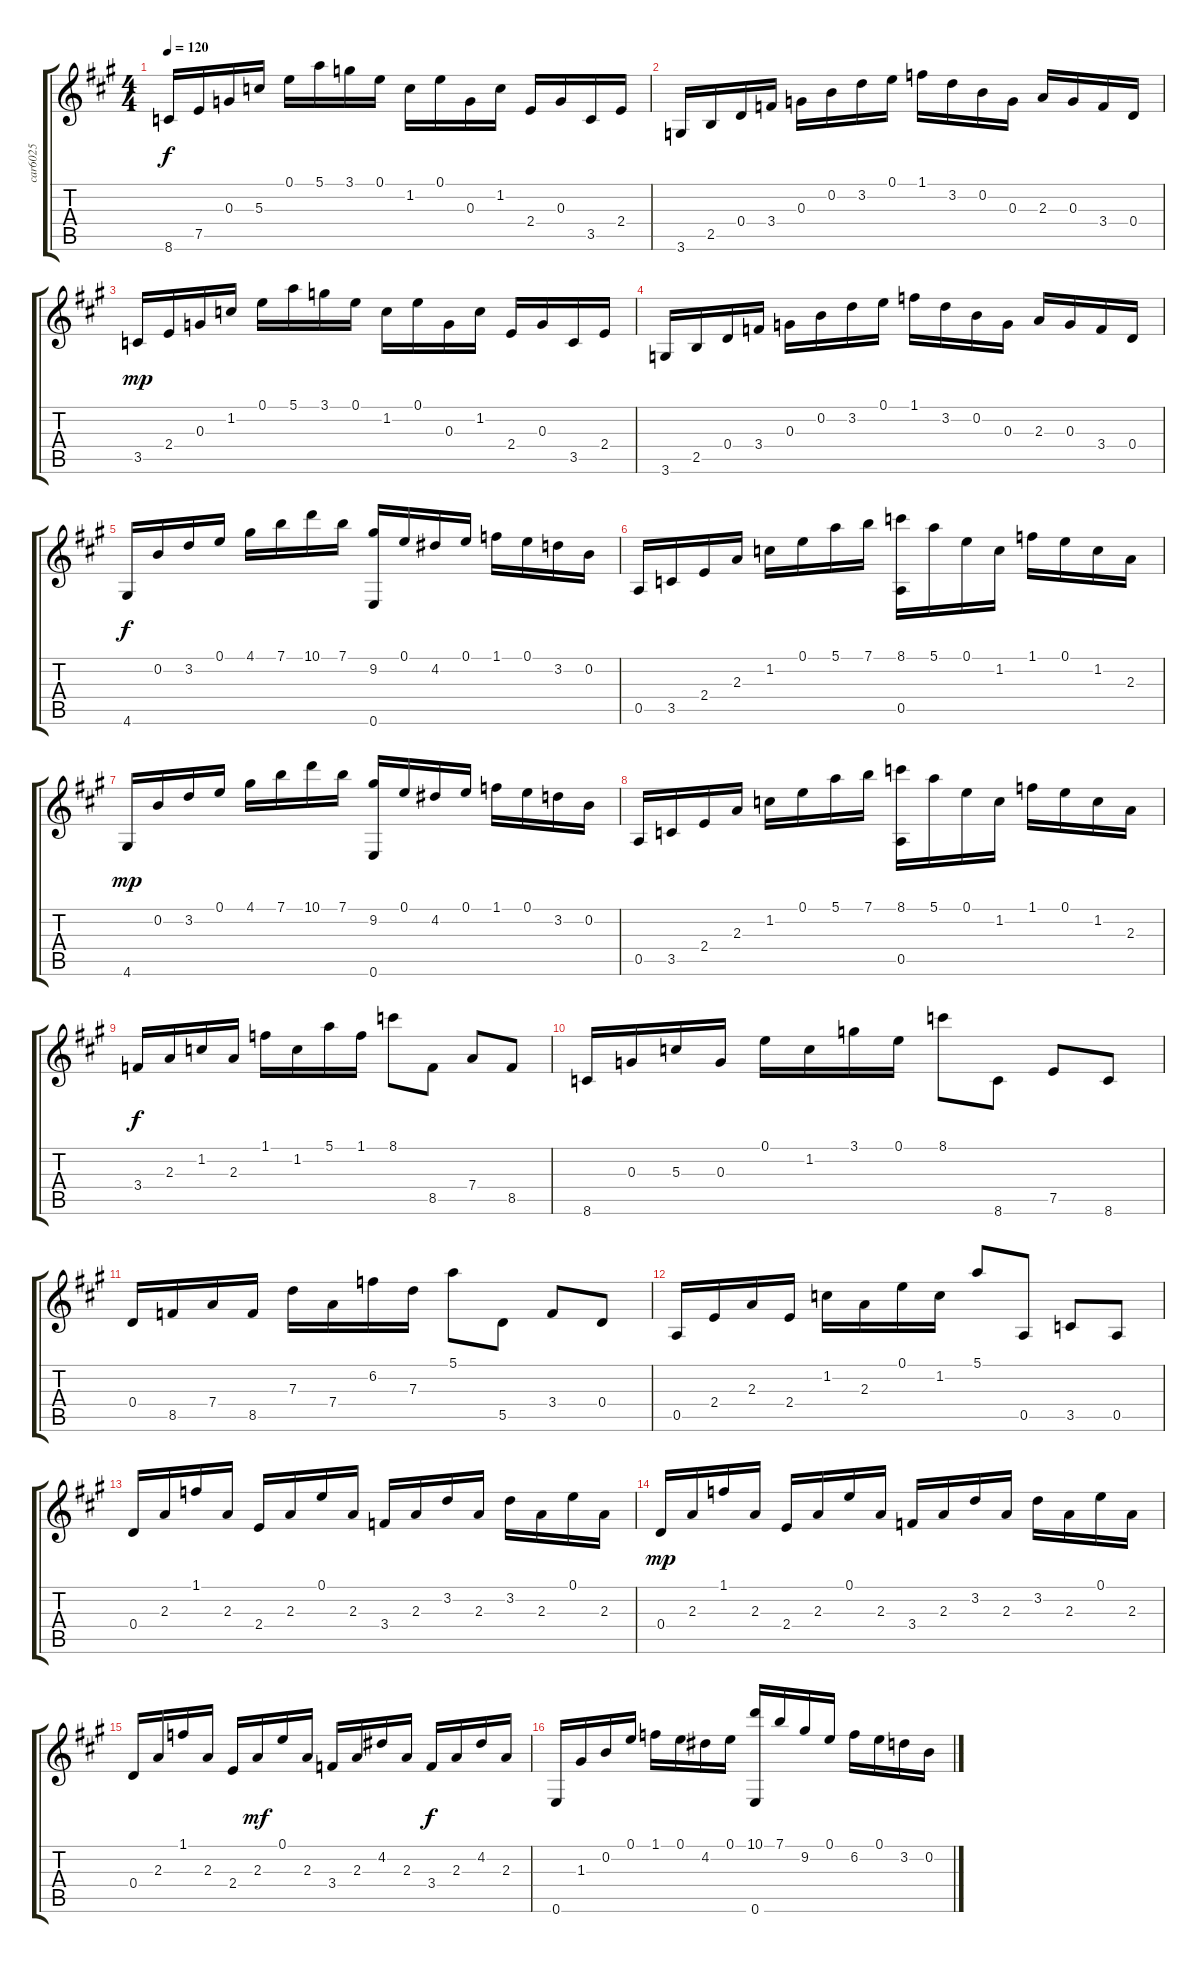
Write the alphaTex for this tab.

\track ("car6025             " "car6025   ") {instrument acousticguitarnylon}
\staff {score tabs}
\tuning (E4 B3 G3 D3 A2 E2) {hide}
\ts (4 4)
\tempo 120
\clef g2
\ks a
8.6.16{dy f} 7.5.16 0.3.16 5.3.16 0.1.16 5.1.16 3.1.16 0.1.16 1.2.16 0.1.16 0.3.16 1.2.16 2.4.16 0.3.16 3.5.16 2.4.16 |
3.6.16 2.5.16 0.4.16 3.4.16 0.3.16 0.2.16 3.2.16 0.1.16 1.1.16 3.2.16 0.2.16 0.3.16 2.3.16 0.3.16 3.4.16 0.4.16 |
3.5.16{dy mp} 2.4.16 0.3.16 1.2.16 0.1.16 5.1.16 3.1.16 0.1.16 1.2.16 0.1.16 0.3.16 1.2.16 2.4.16 0.3.16 3.5.16 2.4.16 |
3.6.16 2.5.16 0.4.16 3.4.16 0.3.16 0.2.16 3.2.16 0.1.16 1.1.16 3.2.16 0.2.16 0.3.16 2.3.16 0.3.16 3.4.16 0.4.16 |
4.6.16{dy f} 0.2.16 3.2.16 0.1.16 4.1.16 7.1.16 10.1.16 7.1.16 (9.2 0.6).16 0.1.16 4.2.16 0.1.16 1.1.16 0.1.16 3.2.16 0.2.16 |
0.5.16 3.5.16 2.4.16 2.3.16 1.2.16 0.1.16 5.1.16 7.1.16 (8.1 0.5).16 5.1.16 0.1.16 1.2.16 1.1.16 0.1.16 1.2.16 2.3.16 |
4.6.16{dy mp} 0.2.16 3.2.16 0.1.16 4.1.16 7.1.16 10.1.16 7.1.16 (9.2 0.6).16 0.1.16 4.2.16 0.1.16 1.1.16 0.1.16 3.2.16 0.2.16 |
0.5.16 3.5.16 2.4.16 2.3.16 1.2.16 0.1.16 5.1.16 7.1.16 (8.1 0.5).16 5.1.16 0.1.16 1.2.16 1.1.16 0.1.16 1.2.16 2.3.16 |
3.4.16{dy f} 2.3.16 1.2.16 2.3.16 1.1.16 1.2.16 5.1.16 1.1.16 8.1.8 8.5.8 7.4.8 8.5.8 |
8.6.16 0.3.16 5.3.16 0.3.16 0.1.16 1.2.16 3.1.16 0.1.16 8.1.8 8.6.8 7.5.8 8.6.8 |
0.4.16 8.5.16 7.4.16 8.5.16 7.3.16 7.4.16 6.2.16 7.3.16 5.1.8 5.5.8 3.4.8 0.4.8 |
0.5.16 2.4.16 2.3.16 2.4.16 1.2.16 2.3.16 0.1.16 1.2.16 5.1.8 0.5.8 3.5.8 0.5.8 |
0.4.16 2.3.16 1.1.16 2.3.16 2.4.16 2.3.16 0.1.16 2.3.16 3.4.16 2.3.16 3.2.16 2.3.16 3.2.16 2.3.16 0.1.16 2.3.16 |
0.4.16{dy mp} 2.3.16 1.1.16 2.3.16 2.4.16 2.3.16 0.1.16 2.3.16 3.4.16 2.3.16 3.2.16 2.3.16 3.2.16 2.3.16 0.1.16 2.3.16 |
0.4.16 2.3.16 1.1.16 2.3.16 2.4.16 2.3.16{dy mf} 0.1.16 2.3.16 3.4.16 2.3.16 4.2.16 2.3.16 3.4.16{dy f} 2.3.16 4.2.16 2.3.16 |
0.6.16 1.3.16 0.2.16 0.1.16 1.1.16 0.1.16 4.2.16 0.1.16 (10.1 0.6).16 7.1.16 9.2.16 0.1.16 6.2.16 0.1.16 3.2.16 0.2.16
